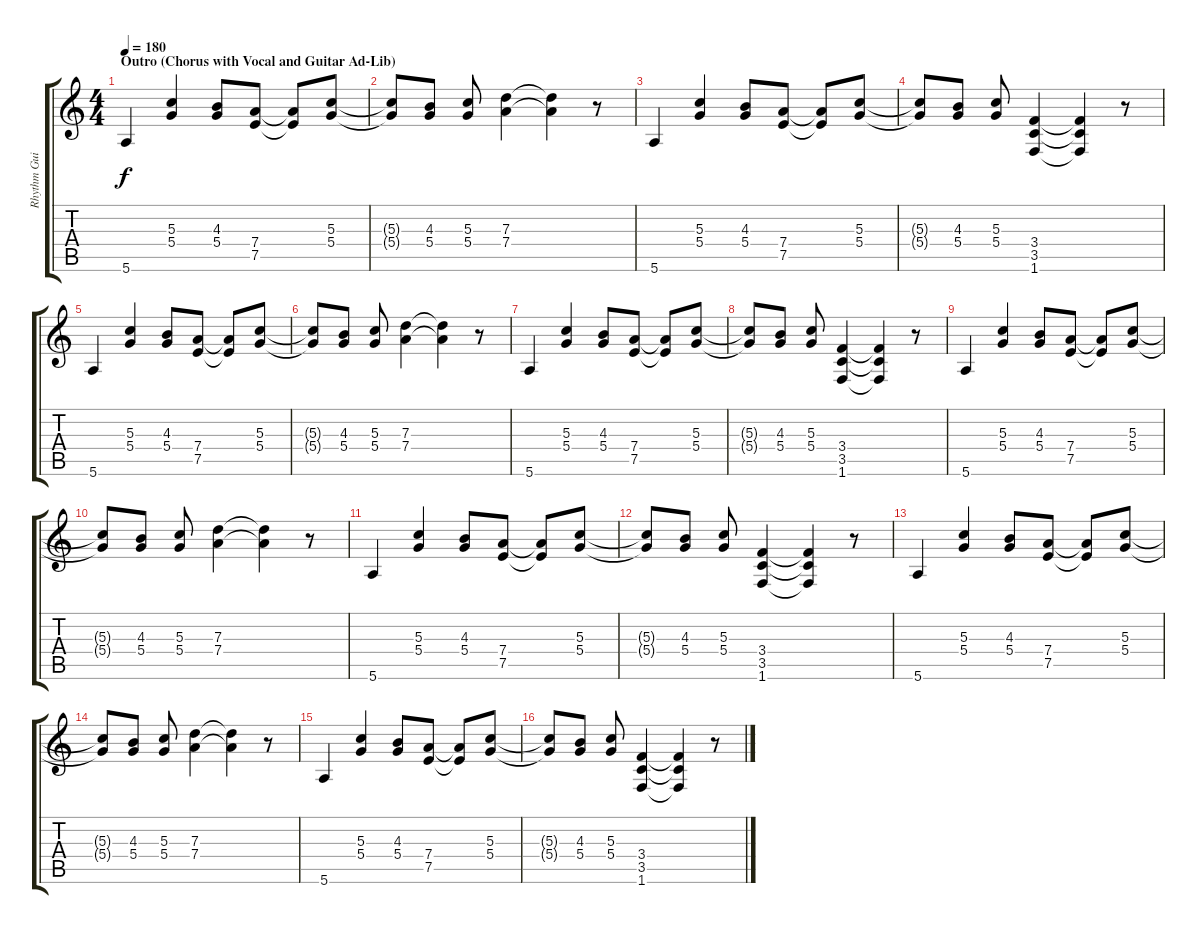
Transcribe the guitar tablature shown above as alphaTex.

\track ("Rhythm Guitar" "Rhythm Gui") {instrument overdrivenguitar}
\staff {score tabs}
\tuning (E4 B3 G3 D3 A2 E2) {hide}
\ts (4 4)
\section ("" "Outro (Chorus with Vocal and Guitar Ad-Lib)")
\tempo 180
\clef g2
\ks c
5.6.4{dy f} (5.3 5.4).4 (4.3 5.4).8 (7.4 7.5).8 (7.4{t} 7.5{t}).8 (5.3 5.4).8 |
(5.3{t} 5.4{t}).8 (4.3 5.4).8 (5.3 5.4).8 (7.3 7.4).4 (7.3{t} 7.4{t}).4 r.8 |
5.6.4 (5.3 5.4).4 (4.3 5.4).8 (7.4 7.5).8 (7.4{t} 7.5{t}).8 (5.3 5.4).8 |
(5.3{t} 5.4{t}).8 (4.3 5.4).8 (5.3 5.4).8 (3.4 3.5 1.6).4 (3.4{t} 3.5{t} 1.6{t}).4 r.8 |
5.6.4 (5.3 5.4).4 (4.3 5.4).8 (7.4 7.5).8 (7.4{t} 7.5{t}).8 (5.3 5.4).8 |
(5.3{t} 5.4{t}).8 (4.3 5.4).8 (5.3 5.4).8 (7.3 7.4).4 (7.3{t} 7.4{t}).4 r.8 |
5.6.4 (5.3 5.4).4 (4.3 5.4).8 (7.4 7.5).8 (7.4{t} 7.5{t}).8 (5.3 5.4).8 |
(5.3{t} 5.4{t}).8 (4.3 5.4).8 (5.3 5.4).8 (3.4 3.5 1.6).4 (3.4{t} 3.5{t} 1.6{t}).4 r.8 |
5.6.4 (5.3 5.4).4 (4.3 5.4).8 (7.4 7.5).8 (7.4{t} 7.5{t}).8 (5.3 5.4).8 |
(5.3{t} 5.4{t}).8 (4.3 5.4).8 (5.3 5.4).8 (7.3 7.4).4 (7.3{t} 7.4{t}).4 r.8 |
5.6.4 (5.3 5.4).4 (4.3 5.4).8 (7.4 7.5).8 (7.4{t} 7.5{t}).8 (5.3 5.4).8 |
(5.3{t} 5.4{t}).8 (4.3 5.4).8 (5.3 5.4).8 (3.4 3.5 1.6).4 (3.4{t} 3.5{t} 1.6{t}).4 r.8 |
5.6.4 (5.3 5.4).4 (4.3 5.4).8 (7.4 7.5).8 (7.4{t} 7.5{t}).8 (5.3 5.4).8 |
(5.3{t} 5.4{t}).8 (4.3 5.4).8 (5.3 5.4).8 (7.3 7.4).4 (7.3{t} 7.4{t}).4 r.8 |
5.6.4 (5.3 5.4).4 (4.3 5.4).8 (7.4 7.5).8 (7.4{t} 7.5{t}).8 (5.3 5.4).8 |
(5.3{t} 5.4{t}).8 (4.3 5.4).8 (5.3 5.4).8 (3.4 3.5 1.6).4 (3.4{t} 3.5{t} 1.6{t}).4 r.8
